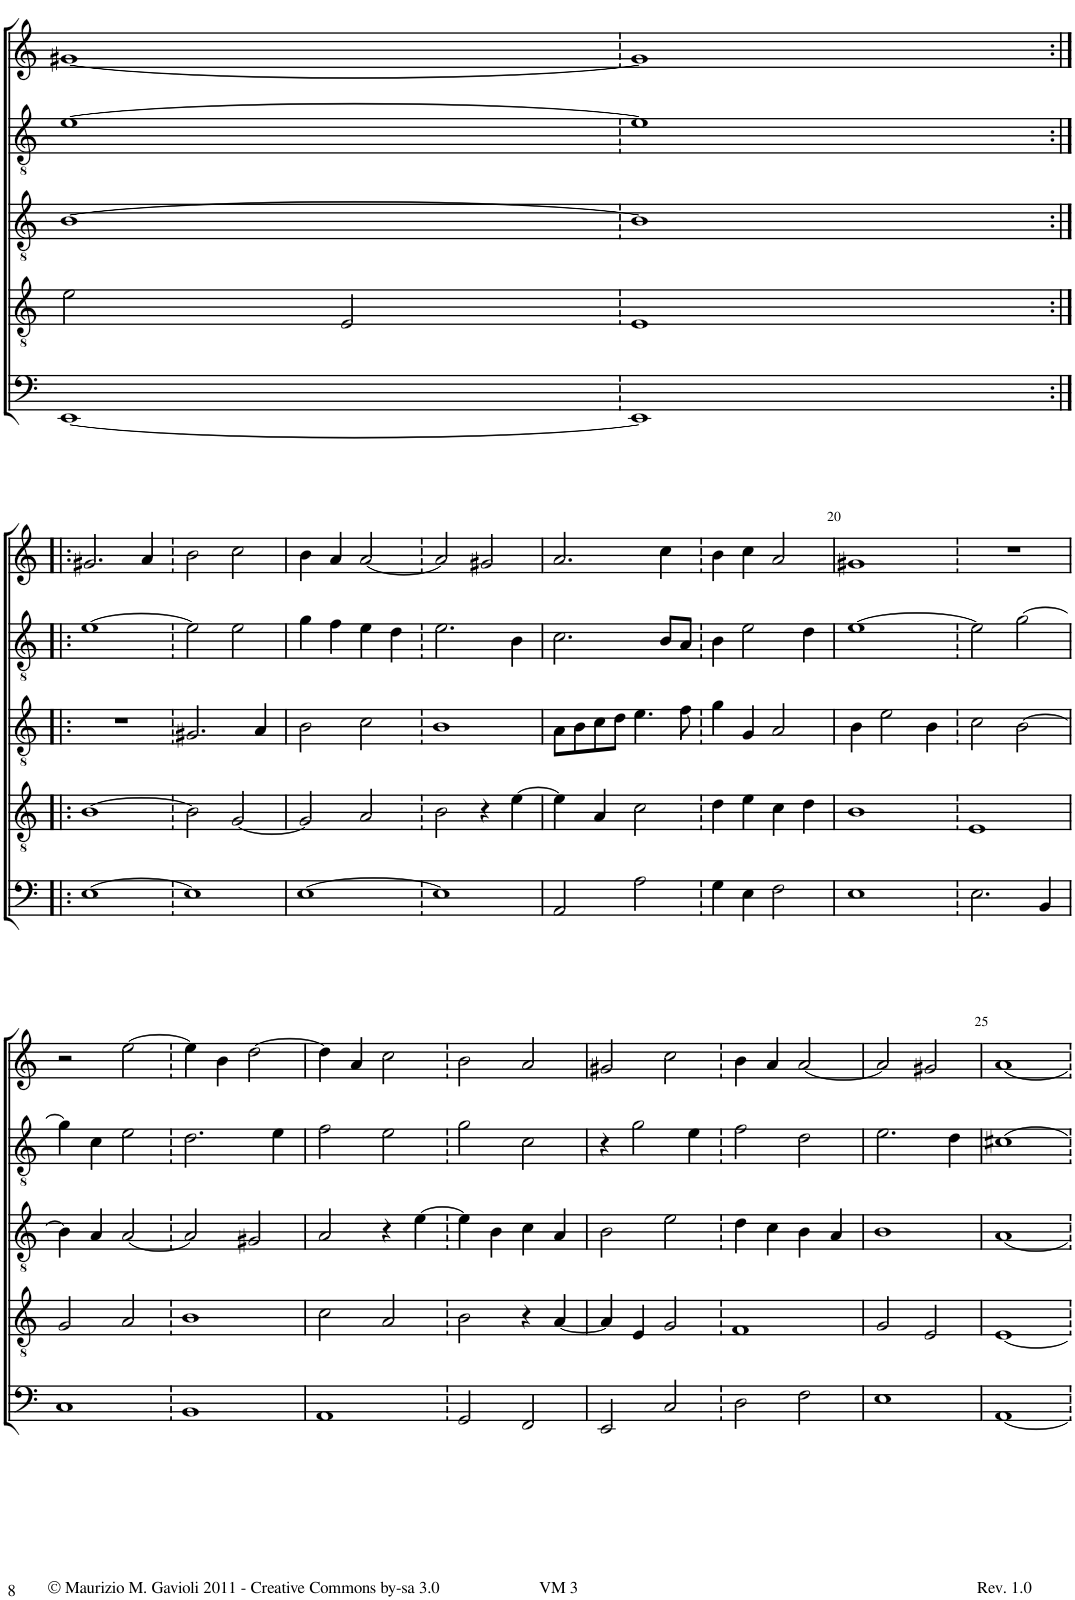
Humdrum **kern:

**kern	**kern	**kern	**kern	**kern
*part5	*part4	*part3	*part2	*part1
*staff5	*staff4	*staff3	*staff2	*staff1
*I"Bassus	*I"Quintus	*I"Tenor	*I"Altus	*I"Cantus
!!LO:PB:g=z
*clefF4	*clefGv2	*clefGv2	*clefGv2	*clefG2
*k[]	*k[]	*k[]	*k[]	*k[]
*M2/2	*M2/2	*M2/2	*M2/2	*M2/2
=16	=16	=16	=16	=16
[1EE	2e\	[1B	[1e	[1g#X
.	2E/	.	.	.
=16X16	=16X16	=16X16	=16X16	=16X16
1EE]	1E	1B]	1e]	1g#]
!!LO:LB:g=z
=17:|!|:	=17:|!|:	=17:|!|:	=17:|!|:	=17:|!|:
[1E	[1B	1r	[1e	2.g#X/
.	.	.	.	4a/
=17X17	=17X17	=17X17	=17X17	=17X17
1E]	2B\]	2.G#X/	2e\]	2b\
.	[2G/	.	2e\	2cc\
.	.	4A/	.	.
=18	=18	=18	=18	=18
[1E	2G/]	2B\	4g\	4b\
.	.	.	4f\	4a/
.	2A/	2c\	4e\	[2a/
.	.	.	4d\	.
=18X18	=18X18	=18X18	=18X18	=18X18
1E]	2B\	1B	2.e\	2a/]
.	4r	.	.	2g#X/
.	[4e\	.	4B\	.
=19	=19	=19	=19	=19
2AA/	4e\]	8A\L	2.c\	2.a/
.	.	8B\	.	.
.	4A/	8c\	.	.
.	.	8d\J	.	.
2A\	2c\	4.e\	.	.
.	.	.	8B/L	4cc\
.	.	8f\	8A/J	.
=19X19	=19X19	=19X19	=19X19	=19X19
4G\	4d\	4g\	4B\	4b\
4E\	4e\	4G/	2e\	4cc\
2F\	4c\	2A/	.	2a/
.	4d\	.	4d\	.
=20	=20	=20	=20	=20
1E	1B	4B\	[1e	1g#X
.	.	2e\	.	.
.	.	4B\	.	.
=20X20	=20X20	=20X20	=20X20	=20X20
2.E\	1E	2c\	2e\]	1r
.	.	[2B\	[2g\	.
4BB/	.	.	.	.
!!LO:LB:g=z
=21	=21	=21	=21	=21
1C	2G/	4B\]	4g\]	2r
.	.	4A/	4c\	.
.	2A/	[2A/	2e\	[2ee\
=21X21	=21X21	=21X21	=21X21	=21X21
1BB	1B	2A/]	2.d\	4ee\]
.	.	.	.	4b\
.	.	2G#X/	.	[2dd\
.	.	.	4e\	.
=22	=22	=22	=22	=22
1AA	2c\	2A/	2f\	4dd\]
.	.	.	.	4a/
.	2A/	4r	2e\	2cc\
.	.	[4e\	.	.
=22X22	=22X22	=22X22	=22X22	=22X22
2GG/	2B\	4e\]	2g\	2b\
.	.	4B\	.	.
2FF/	4r	4c\	2c\	2a/
.	[4A/	4A/	.	.
=23	=23	=23	=23	=23
2EE/	4A/]	2B\	4r	2g#X/
.	4E/	.	2g\	.
2C/	2G/	2e\	.	2cc\
.	.	.	4e\	.
=23X23	=23X23	=23X23	=23X23	=23X23
2D\	1F	4d\	2f\	4b\
.	.	4c\	.	4a/
2F\	.	4B\	2d\	[2a/
.	.	4A/	.	.
=24	=24	=24	=24	=24
1E	2G/	1B	2.e\	2a/]
.	2E/	.	.	2g#X/
.	.	.	4d\	.
=25	=25	=25	=25	=25
[1AA	[1E	[1A	[1c#X	[1a
=	=	=	=	=
*-	*-	*-	*-	*-
